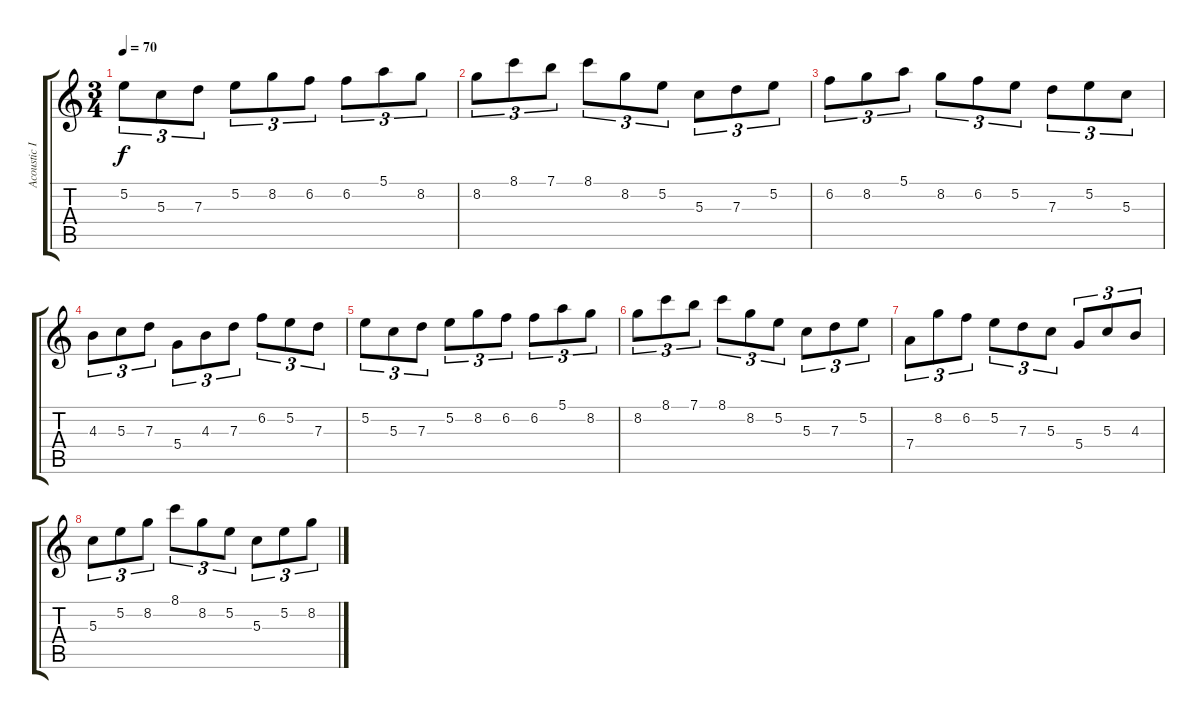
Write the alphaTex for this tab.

\track ("Acoustic Intro" "Acoustic I") {instrument acousticguitarnylon}
\staff {score tabs}
\tuning (E4 B3 G3 D3 A2 E2) {hide}
\ts (3 4)
\tempo 70
\clef g2
\ks c
5.2.8{tu (3 2) dy f instrument acousticguitarnylon} 5.3.8{tu (3 2)} 7.3.8{tu (3 2)} 5.2.8{tu (3 2)} 8.2.8{tu (3 2)} 6.2.8{tu (3 2)} 6.2.8{tu (3 2)} 5.1.8{tu (3 2)} 8.2.8{tu (3 2)} |
8.2.8{tu (3 2)} 8.1.8{tu (3 2)} 7.1.8{tu (3 2)} 8.1.8{tu (3 2)} 8.2.8{tu (3 2)} 5.2.8{tu (3 2)} 5.3.8{tu (3 2)} 7.3.8{tu (3 2)} 5.2.8{tu (3 2)} |
6.2.8{tu (3 2)} 8.2.8{tu (3 2)} 5.1.8{tu (3 2)} 8.2.8{tu (3 2)} 6.2.8{tu (3 2)} 5.2.8{tu (3 2)} 7.3.8{tu (3 2)} 5.2.8{tu (3 2)} 5.3.8{tu (3 2)} |
4.3.8{tu (3 2)} 5.3.8{tu (3 2)} 7.3.8{tu (3 2)} 5.4.8{tu (3 2)} 4.3.8{tu (3 2)} 7.3.8{tu (3 2)} 6.2.8{tu (3 2)} 5.2.8{tu (3 2)} 7.3.8{tu (3 2)} |
5.2.8{tu (3 2)} 5.3.8{tu (3 2)} 7.3.8{tu (3 2)} 5.2.8{tu (3 2)} 8.2.8{tu (3 2)} 6.2.8{tu (3 2)} 6.2.8{tu (3 2)} 5.1.8{tu (3 2)} 8.2.8{tu (3 2)} |
8.2.8{tu (3 2)} 8.1.8{tu (3 2)} 7.1.8{tu (3 2)} 8.1.8{tu (3 2)} 8.2.8{tu (3 2)} 5.2.8{tu (3 2)} 5.3.8{tu (3 2)} 7.3.8{tu (3 2)} 5.2.8{tu (3 2)} |
7.4.8{tu (3 2)} 8.2.8{tu (3 2)} 6.2.8{tu (3 2)} 5.2.8{tu (3 2)} 7.3.8{tu (3 2)} 5.3.8{tu (3 2)} 5.4.8{tu (3 2)} 5.3.8{tu (3 2)} 4.3.8{tu (3 2)} |
5.3.8{tu (3 2)} 5.2.8{tu (3 2)} 8.2.8{tu (3 2)} 8.1.8{tu (3 2)} 8.2.8{tu (3 2)} 5.2.8{tu (3 2)} 5.3.8{tu (3 2)} 5.2.8{tu (3 2)} 8.2.8{tu (3 2)}
